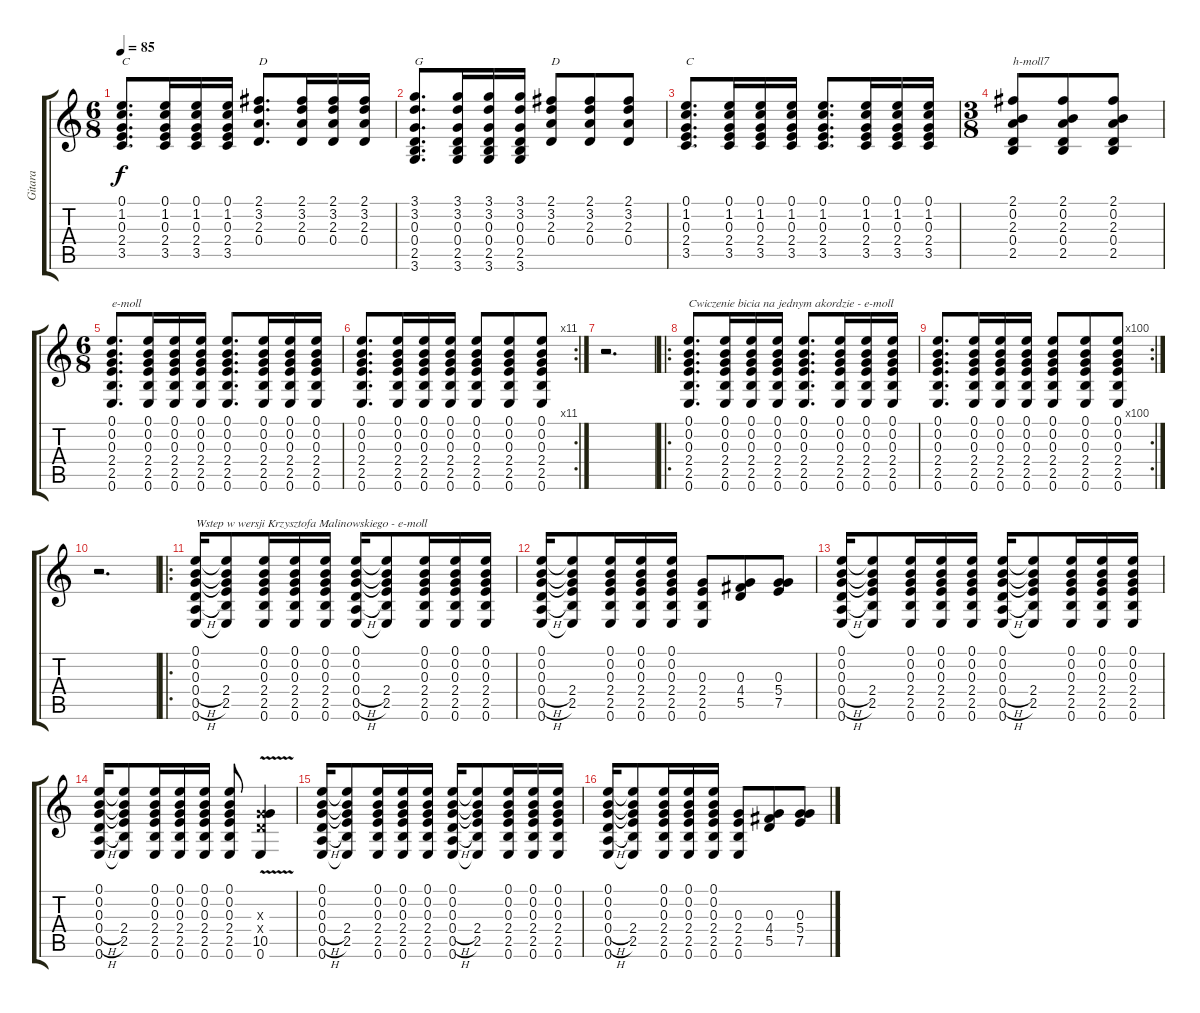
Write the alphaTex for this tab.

\track ("Gitara" "Gitara") {instrument acousticguitarsteel}
\staff {score tabs}
\tuning (E4 B3 G3 D3 A2 E2) {hide}
\ts (6 8)
\tempo 85
\clef g2
\ks c
(0.1 1.2 0.3 2.4 3.5).8{d txt "C" dy f} (0.1 1.2 0.3 2.4 3.5).16 (0.1 1.2 0.3 2.4 3.5).16 (0.1 1.2 0.3 2.4 3.5).16 (2.1 3.2 2.3 0.4).8{d txt "D"} (2.1 3.2 2.3 0.4).16 (2.1 3.2 2.3 0.4).16 (2.1 3.2 2.3 0.4).16 |
(3.1 3.2 0.3 0.4 2.5 3.6).8{d txt "G"} (3.1 3.2 0.3 0.4 2.5 3.6).16 (3.1 3.2 0.3 0.4 2.5 3.6).16 (3.1 3.2 0.3 0.4 2.5 3.6).16 (2.1 3.2 2.3 0.4).8{txt "D"} (2.1 3.2 2.3 0.4).8 (2.1 3.2 2.3 0.4).8 |
(0.1 1.2 0.3 2.4 3.5).8{d txt "C"} (0.1 1.2 0.3 2.4 3.5).16 (0.1 1.2 0.3 2.4 3.5).16 (0.1 1.2 0.3 2.4 3.5).16 (0.1 1.2 0.3 2.4 3.5).8{d} (0.1 1.2 0.3 2.4 3.5).16 (0.1 1.2 0.3 2.4 3.5).16 (0.1 1.2 0.3 2.4 3.5).16 |
\ts (3 8)
(2.1 0.2 2.3 0.4 2.5).8{txt "h-moll7"} (2.1 0.2 2.3 0.4 2.5).8 (2.1 0.2 2.3 0.4 2.5).8 |
\ts (6 8)
(0.1 0.2 0.3 2.4 2.5 0.6).8{d txt "e-moll"} (0.1 0.2 0.3 2.4 2.5 0.6).16 (0.1 0.2 0.3 2.4 2.5 0.6).16 (0.1 0.2 0.3 2.4 2.5 0.6).16 (0.1 0.2 0.3 2.4 2.5 0.6).8{d} (0.1 0.2 0.3 2.4 2.5 0.6).16 (0.1 0.2 0.3 2.4 2.5 0.6).16 (0.1 0.2 0.3 2.4 2.5 0.6).16 |
\rc 11
(0.1 0.2 0.3 2.4 2.5 0.6).8{d} (0.1 0.2 0.3 2.4 2.5 0.6).16 (0.1 0.2 0.3 2.4 2.5 0.6).16 (0.1 0.2 0.3 2.4 2.5 0.6).16 (0.1 0.2 0.3 2.4 2.5 0.6).8 (0.1 0.2 0.3 2.4 2.5 0.6).8 (0.1 0.2 0.3 2.4 2.5 0.6).8 |
r.2{d} |
\ro
(0.1 0.2 0.3 2.4 2.5 0.6).8{d txt "Cwiczenie bicia na jednym akordzie - e-moll"} (0.1 0.2 0.3 2.4 2.5 0.6).16 (0.1 0.2 0.3 2.4 2.5 0.6).16 (0.1 0.2 0.3 2.4 2.5 0.6).16 (0.1 0.2 0.3 2.4 2.5 0.6).8{d} (0.1 0.2 0.3 2.4 2.5 0.6).16 (0.1 0.2 0.3 2.4 2.5 0.6).16 (0.1 0.2 0.3 2.4 2.5 0.6).16 |
\rc 100
(0.1 0.2 0.3 2.4 2.5 0.6).8{d} (0.1 0.2 0.3 2.4 2.5 0.6).16 (0.1 0.2 0.3 2.4 2.5 0.6).16 (0.1 0.2 0.3 2.4 2.5 0.6).16 (0.1 0.2 0.3 2.4 2.5 0.6).8 (0.1 0.2 0.3 2.4 2.5 0.6).8 (0.1 0.2 0.3 2.4 2.5 0.6).8 |
r.2{d} |
\ro
(0.1 0.2 0.3 0.4{h} 0.5{h} 0.6).16{txt "Wstep w wersji Krzysztofa Malinowskiego - e-moll"} (0.1{t} 0.2{t} 0.3{t} 2.4 2.5 0.6{t}).8 (0.1 0.2 0.3 2.4 2.5 0.6).16 (0.1 0.2 0.3 2.4 2.5 0.6).16 (0.1 0.2 0.3 2.4 2.5 0.6).16 (0.1 0.2 0.3 0.4{h} 0.5{h} 0.6).16 (0.1{t} 0.2{t} 0.3{t} 2.4 2.5 0.6{t}).8 (0.1 0.2 0.3 2.4 2.5 0.6).16 (0.1 0.2 0.3 2.4 2.5 0.6).16 (0.1 0.2 0.3 2.4 2.5 0.6).16 |
(0.1 0.2 0.3 0.4{h} 0.5{h} 0.6).16 (0.1{t} 0.2{t} 0.3{t} 2.4 2.5 0.6{t}).8 (0.1 0.2 0.3 2.4 2.5 0.6).16 (0.1 0.2 0.3 2.4 2.5 0.6).16 (0.1 0.2 0.3 2.4 2.5 0.6).16 (0.3 2.4 2.5 0.6).8 (0.3 4.4 5.5).8 (0.3 5.4 7.5).8 |
(0.1 0.2 0.3 0.4{h} 0.5{h} 0.6).16 (0.1{t} 0.2{t} 0.3{t} 2.4 2.5 0.6{t}).8 (0.1 0.2 0.3 2.4 2.5 0.6).16 (0.1 0.2 0.3 2.4 2.5 0.6).16 (0.1 0.2 0.3 2.4 2.5 0.6).16 (0.1 0.2 0.3 0.4{h} 0.5{h} 0.6).16 (0.1{t} 0.2{t} 0.3{t} 2.4 2.5 0.6{t}).8 (0.1 0.2 0.3 2.4 2.5 0.6).16 (0.1 0.2 0.3 2.4 2.5 0.6).16 (0.1 0.2 0.3 2.4 2.5 0.6).16 |
(0.1 0.2 0.3 0.4{h} 0.5{h} 0.6).16 (0.1{t} 0.2{t} 0.3{t} 2.4 2.5 0.6{t}).8 (0.1 0.2 0.3 2.4 2.5 0.6).16 (0.1 0.2 0.3 2.4 2.5 0.6).16 (0.1 0.2 0.3 2.4 2.5 0.6).16 (0.1 0.2 0.3 2.4 2.5 0.6).8 (0.3{x} 0.4{x} 10.5{v} 0.6).4 |
(0.1 0.2 0.3 0.4{h} 0.5{h} 0.6).16 (0.1{t} 0.2{t} 0.3{t} 2.4 2.5 0.6{t}).8 (0.1 0.2 0.3 2.4 2.5 0.6).16 (0.1 0.2 0.3 2.4 2.5 0.6).16 (0.1 0.2 0.3 2.4 2.5 0.6).16 (0.1 0.2 0.3 0.4{h} 0.5{h} 0.6).16 (0.1{t} 0.2{t} 0.3{t} 2.4 2.5 0.6{t}).8 (0.1 0.2 0.3 2.4 2.5 0.6).16 (0.1 0.2 0.3 2.4 2.5 0.6).16 (0.1 0.2 0.3 2.4 2.5 0.6).16 |
(0.1 0.2 0.3 0.4{h} 0.5{h} 0.6).16 (0.1{t} 0.2{t} 0.3{t} 2.4 2.5 0.6{t}).8 (0.1 0.2 0.3 2.4 2.5 0.6).16 (0.1 0.2 0.3 2.4 2.5 0.6).16 (0.1 0.2 0.3 2.4 2.5 0.6).16 (0.3 2.4 2.5 0.6).8 (0.3 4.4 5.5).8 (0.3 5.4 7.5).8
